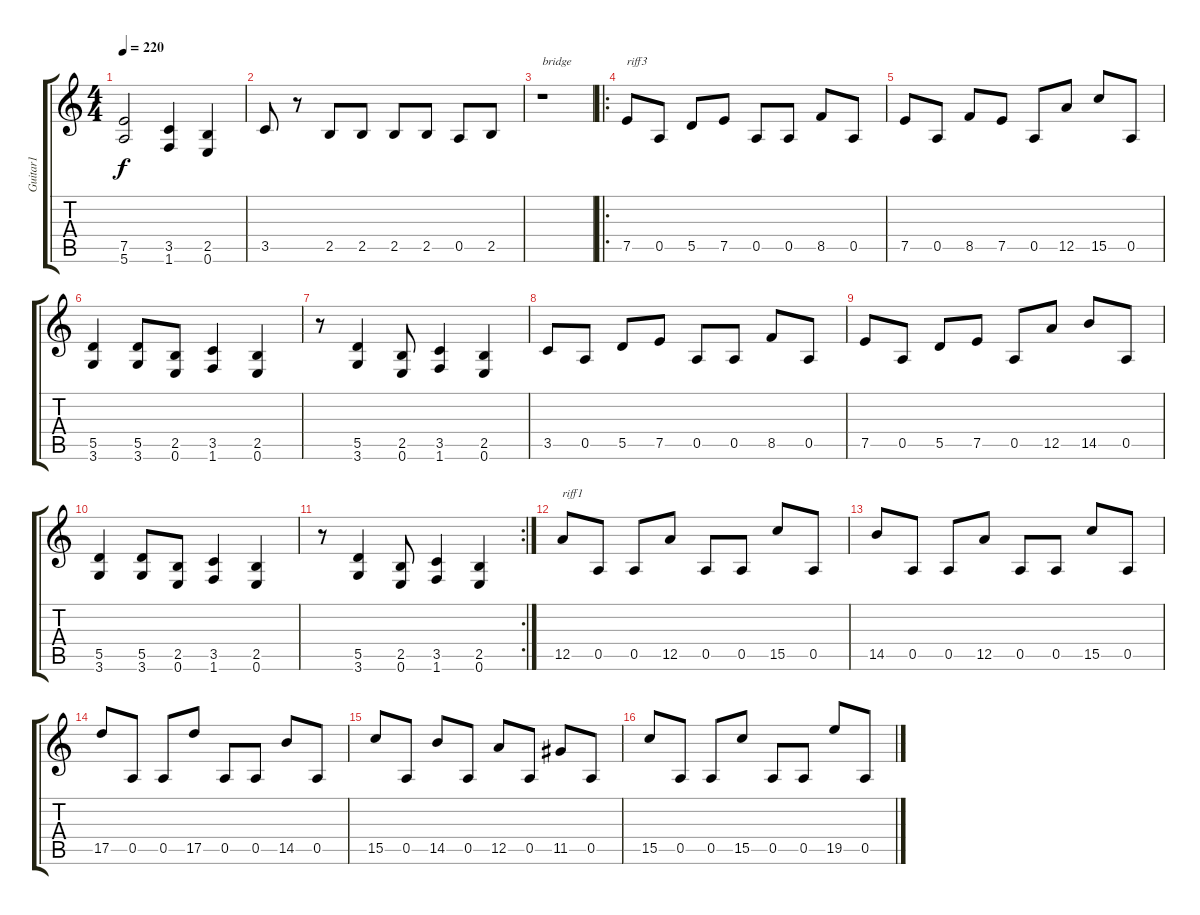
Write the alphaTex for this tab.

\track ("Guitar1" "Guitar1") {instrument acousticguitarsteel}
\staff {score tabs}
\tuning (E4 B3 G3 D3 A2 E2) {hide}
\ts (4 4)
\tempo 220
\clef g2
\ks c
(7.5 5.6).2{dy f} (3.5 1.6).4 (2.5 0.6).4 |
3.5.8 r.8 2.5.8 2.5.8 2.5.8 2.5.8 0.5.8 2.5.8 |
r.1{txt "bridge"} |
\ro
7.5.8{txt "riff3"} 0.5.8 5.5.8 7.5.8 0.5.8 0.5.8 8.5.8 0.5.8 |
7.5.8 0.5.8 8.5.8 7.5.8 0.5.8 12.5.8 15.5.8 0.5.8 |
(5.5 3.6).4 (5.5 3.6).8 (2.5 0.6).8 (3.5 1.6).4 (2.5 0.6).4 |
r.8 (5.5 3.6).4 (2.5 0.6).8 (3.5 1.6).4 (2.5 0.6).4 |
3.5.8 0.5.8 5.5.8 7.5.8 0.5.8 0.5.8 8.5.8 0.5.8 |
7.5.8 0.5.8 5.5.8 7.5.8 0.5.8 12.5.8 14.5.8 0.5.8 |
(5.5 3.6).4 (5.5 3.6).8 (2.5 0.6).8 (3.5 1.6).4 (2.5 0.6).4 |
\rc 2
r.8 (5.5 3.6).4 (2.5 0.6).8 (3.5 1.6).4 (2.5 0.6).4 |
12.5.8{txt "riff1"} 0.5.8 0.5.8 12.5.8 0.5.8 0.5.8 15.5.8 0.5.8 |
14.5.8 0.5.8 0.5.8 12.5.8 0.5.8 0.5.8 15.5.8 0.5.8 |
17.5.8 0.5.8 0.5.8 17.5.8 0.5.8 0.5.8 14.5.8 0.5.8 |
15.5.8 0.5.8 14.5.8 0.5.8 12.5.8 0.5.8 11.5.8 0.5.8 |
15.5.8 0.5.8 0.5.8 15.5.8 0.5.8 0.5.8 19.5.8 0.5.8
